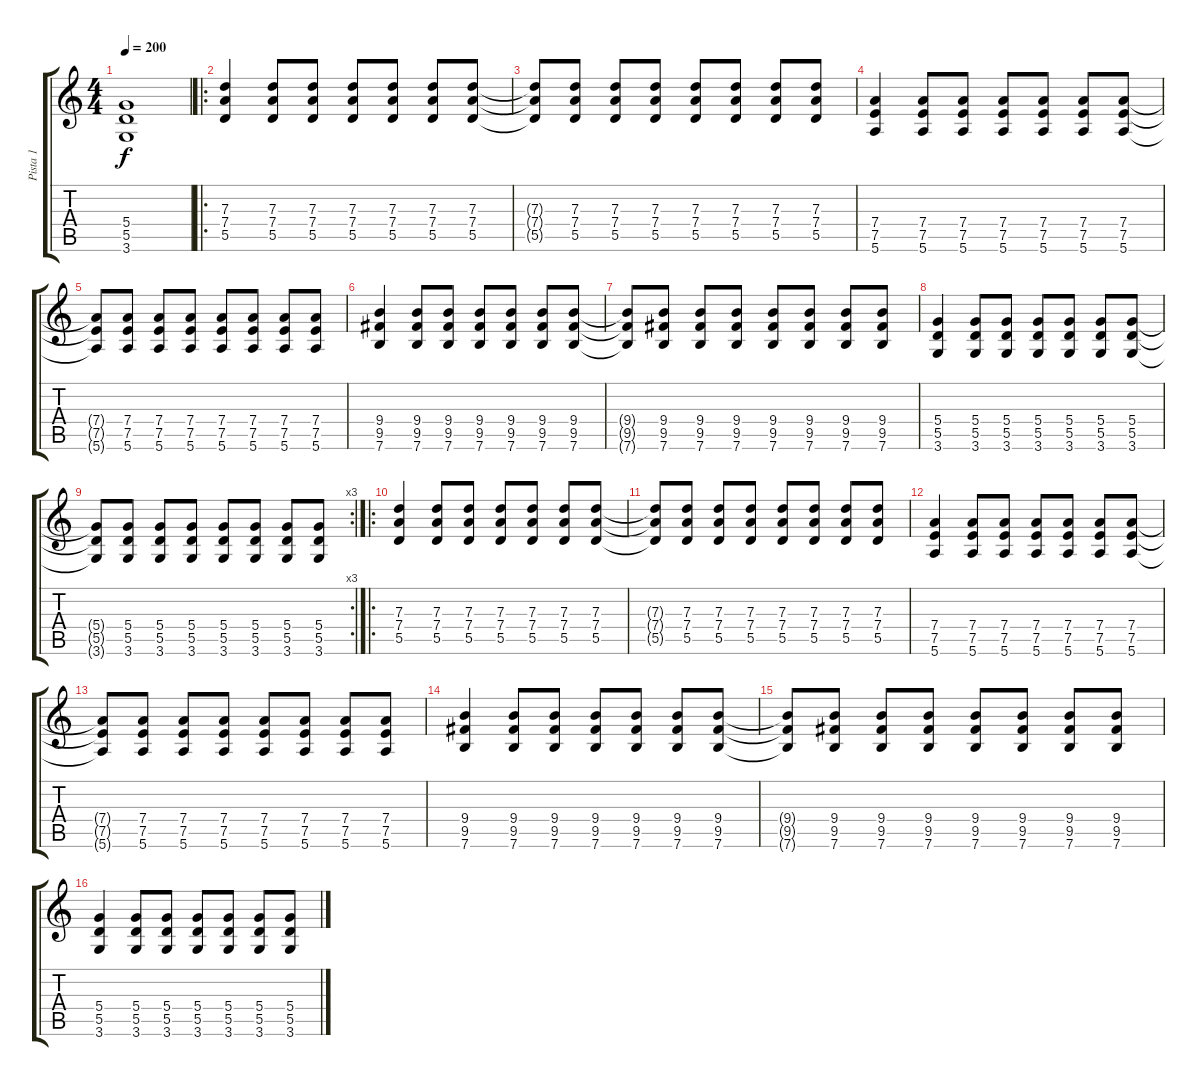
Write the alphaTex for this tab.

\track ("Pista 1" "Pista 1") {instrument distortionguitar}
\staff {score tabs}
\tuning (E4 B3 G3 D3 A2 E2) {hide}
\ts (4 4)
\tempo 200
\clef g2
\ks c
(5.4{t} 5.5{t} 3.6{t}).1{dy f} |
\ro
(7.3 7.4 5.5).4 (7.3 7.4 5.5).8 (7.3 7.4 5.5).8 (7.3 7.4 5.5).8 (7.3 7.4 5.5).8 (7.3 7.4 5.5).8 (7.3 7.4 5.5).8 |
(7.3{t} 7.4{t} 5.5{t}).8 (7.3 7.4 5.5).8 (7.3 7.4 5.5).8 (7.3 7.4 5.5).8 (7.3 7.4 5.5).8 (7.3 7.4 5.5).8 (7.3 7.4 5.5).8 (7.3 7.4 5.5).8 |
(7.4 7.5 5.6).4 (7.4 7.5 5.6).8 (7.4 7.5 5.6).8 (7.4 7.5 5.6).8 (7.4 7.5 5.6).8 (7.4 7.5 5.6).8 (7.4 7.5 5.6).8 |
(7.4{t} 7.5{t} 5.6{t}).8 (7.4 7.5 5.6).8 (7.4 7.5 5.6).8 (7.4 7.5 5.6).8 (7.4 7.5 5.6).8 (7.4 7.5 5.6).8 (7.4 7.5 5.6).8 (7.4 7.5 5.6).8 |
(9.4 9.5 7.6).4 (9.4 9.5 7.6).8 (9.4 9.5 7.6).8 (9.4 9.5 7.6).8 (9.4 9.5 7.6).8 (9.4 9.5 7.6).8 (9.4 9.5 7.6).8 |
(9.4{t} 9.5{t} 7.6{t}).8 (9.4 9.5 7.6).8 (9.4 9.5 7.6).8 (9.4 9.5 7.6).8 (9.4 9.5 7.6).8 (9.4 9.5 7.6).8 (9.4 9.5 7.6).8 (9.4 9.5 7.6).8 |
(5.4 5.5 3.6).4 (5.4 5.5 3.6).8 (5.4 5.5 3.6).8 (5.4 5.5 3.6).8 (5.4 5.5 3.6).8 (5.4 5.5 3.6).8 (5.4 5.5 3.6).8 |
\rc 3
(5.4{t} 5.5{t} 3.6{t}).8 (5.4 5.5 3.6).8 (5.4 5.5 3.6).8 (5.4 5.5 3.6).8 (5.4 5.5 3.6).8 (5.4 5.5 3.6).8 (5.4 5.5 3.6).8 (5.4 5.5 3.6).8 |
\ro
(7.3 7.4 5.5).4 (7.3 7.4 5.5).8 (7.3 7.4 5.5).8 (7.3 7.4 5.5).8 (7.3 7.4 5.5).8 (7.3 7.4 5.5).8 (7.3 7.4 5.5).8 |
(7.3{t} 7.4{t} 5.5{t}).8 (7.3 7.4 5.5).8 (7.3 7.4 5.5).8 (7.3 7.4 5.5).8 (7.3 7.4 5.5).8 (7.3 7.4 5.5).8 (7.3 7.4 5.5).8 (7.3 7.4 5.5).8 |
(7.4 7.5 5.6).4 (7.4 7.5 5.6).8 (7.4 7.5 5.6).8 (7.4 7.5 5.6).8 (7.4 7.5 5.6).8 (7.4 7.5 5.6).8 (7.4 7.5 5.6).8 |
(7.4{t} 7.5{t} 5.6{t}).8 (7.4 7.5 5.6).8 (7.4 7.5 5.6).8 (7.4 7.5 5.6).8 (7.4 7.5 5.6).8 (7.4 7.5 5.6).8 (7.4 7.5 5.6).8 (7.4 7.5 5.6).8 |
(9.4 9.5 7.6).4 (9.4 9.5 7.6).8 (9.4 9.5 7.6).8 (9.4 9.5 7.6).8 (9.4 9.5 7.6).8 (9.4 9.5 7.6).8 (9.4 9.5 7.6).8 |
(9.4{t} 9.5{t} 7.6{t}).8 (9.4 9.5 7.6).8 (9.4 9.5 7.6).8 (9.4 9.5 7.6).8 (9.4 9.5 7.6).8 (9.4 9.5 7.6).8 (9.4 9.5 7.6).8 (9.4 9.5 7.6).8 |
(5.4 5.5 3.6).4 (5.4 5.5 3.6).8 (5.4 5.5 3.6).8 (5.4 5.5 3.6).8 (5.4 5.5 3.6).8 (5.4 5.5 3.6).8 (5.4 5.5 3.6).8
